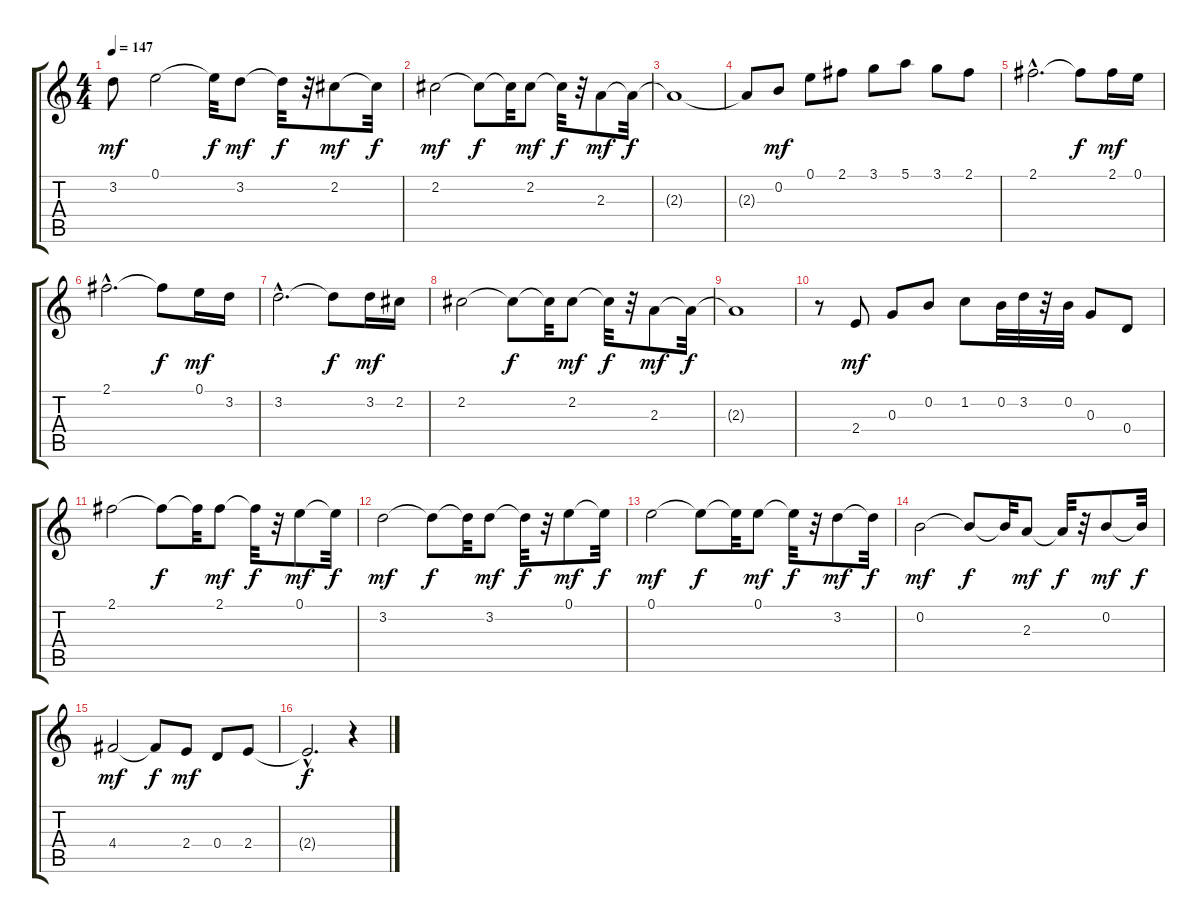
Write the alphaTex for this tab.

\track "" {instrument distortionguitar}
\staff {score tabs}
\tuning (E4 B3 G3 D3 A2 E2) {hide}
\ts (4 4)
\tempo 147
\clef g2
\ks c
3.2.8{dy mf} 0.1.2 0.1{t}.32{dy f} 3.2.8{dy mf} 3.2{t}.32{dy f} r.32 2.2.8{dy mf} 2.2{t}.32{dy f} |
2.2.2{dy mf} 2.2{t}.8{dy f} 2.2{t}.32 2.2.8{dy mf} 2.2{t}.32{dy f} r.32 2.3.8{dy mf} 2.3{t}.32{dy f} |
2.3{t}.1 |
2.3{t}.8 0.2.8{dy mf} 0.1.8 2.1.8 3.1.8 5.1.8 3.1.8 2.1.8 |
2.1{hac}.2{d} 2.1{t}.8{dy f} 2.1.16{dy mf} 0.1.16 |
2.1{hac}.2{d} 2.1{t}.8{dy f} 0.1.16{dy mf} 3.2.16 |
3.2{hac}.2{d} 3.2{t}.8{dy f} 3.2.16{dy mf} 2.2.16 |
2.2.2 2.2{t}.8{dy f} 2.2{t}.32 2.2.8{dy mf} 2.2{t}.32{dy f} r.32 2.3.8{dy mf} 2.3{t}.32{dy f} |
2.3{t}.1 |
r.8 2.4.8{dy mf} 0.3.8 0.2.8 1.2.8 0.2.32 3.2.32 r.32 0.2.32 0.3.8 0.4.8 |
2.1.2 2.1{t}.8{dy f} 2.1{t}.32 2.1.8{dy mf} 2.1{t}.32{dy f} r.32 0.1.8{dy mf} 0.1{t}.32{dy f} |
3.2.2{dy mf} 3.2{t}.8{dy f} 3.2{t}.32 3.2.8{dy mf} 3.2{t}.32{dy f} r.32 0.1.8{dy mf} 0.1{t}.32{dy f} |
0.1.2{dy mf} 0.1{t}.8{dy f} 0.1{t}.32 0.1.8{dy mf} 0.1{t}.32{dy f} r.32 3.2.8{dy mf} 3.2{t}.32{dy f} |
0.2.2{dy mf} 0.2{t}.8{dy f} 0.2{t}.32 2.3.8{dy mf} 2.3{t}.32{dy f} r.32 0.2.8{dy mf} 0.2{t}.32{dy f} |
4.4.2{dy mf} 4.4{t}.8{dy f} 2.4.8{dy mf} 0.4.8 2.4.8 |
2.4{hac t}.2{d dy f} r.4
